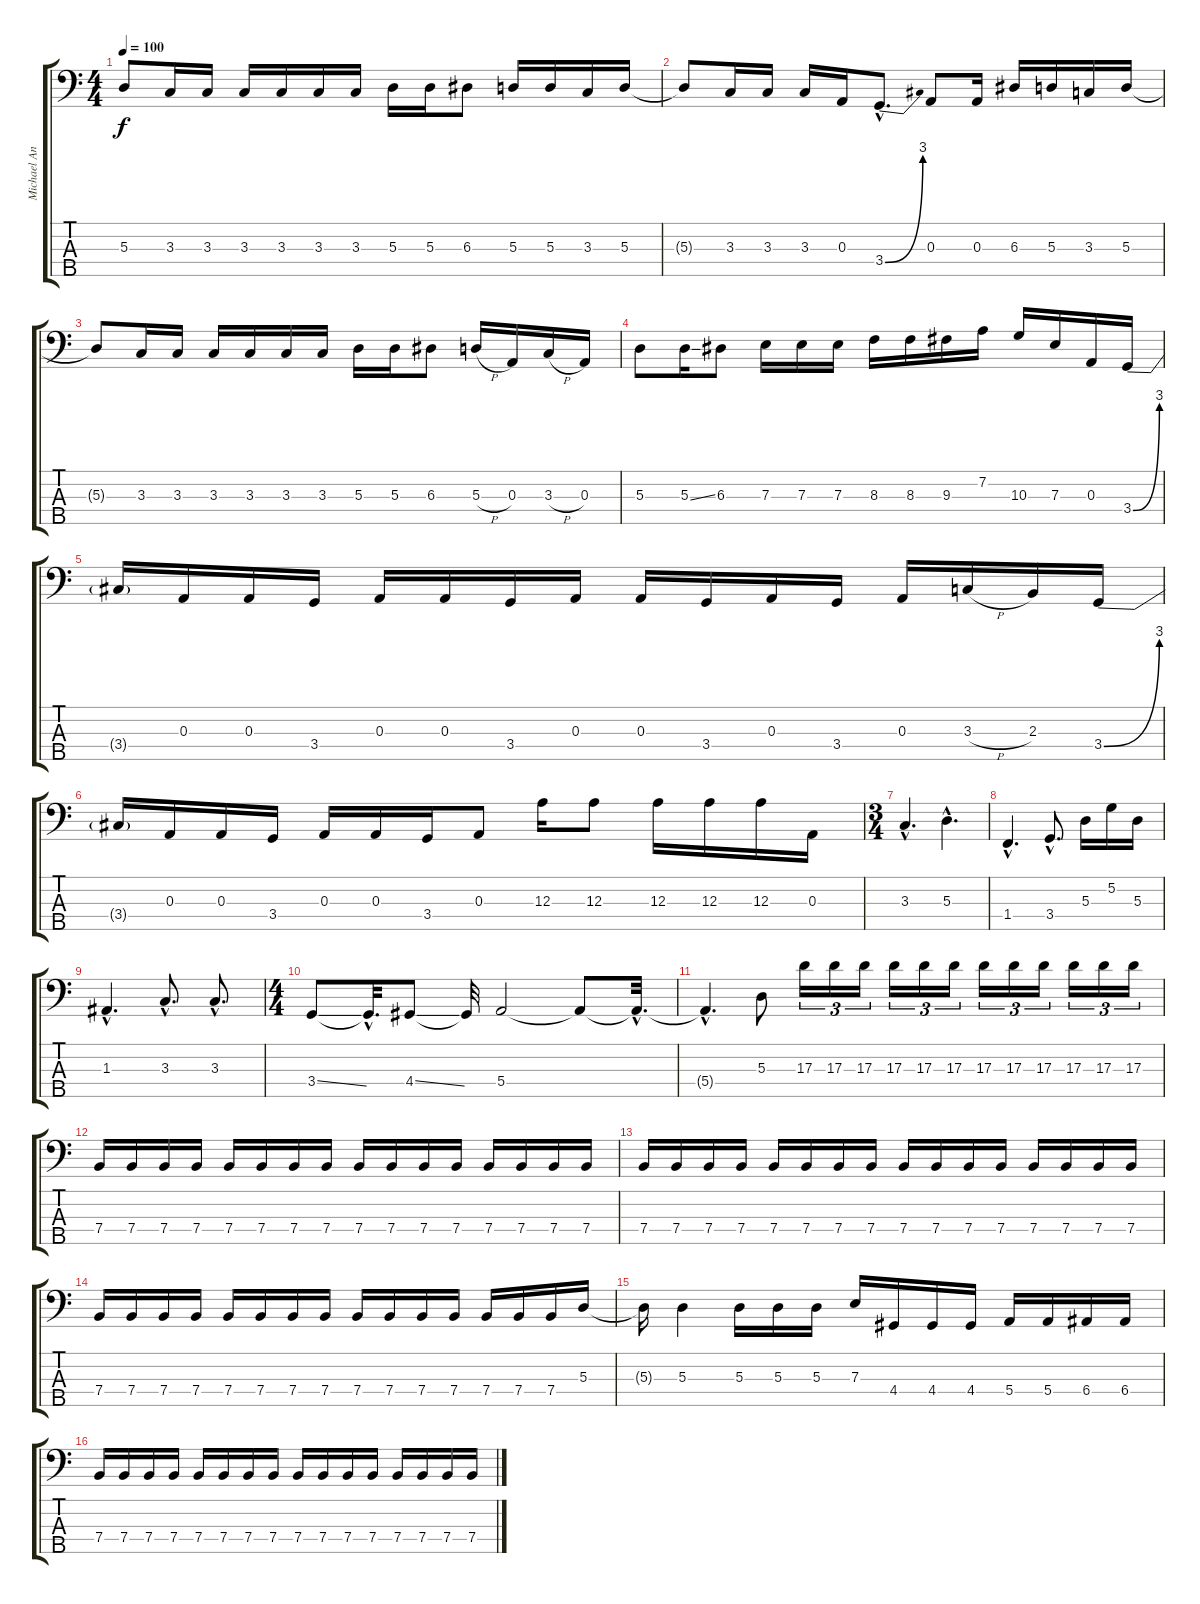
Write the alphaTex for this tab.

\track ("Michael Anthony" "Michael An") {instrument electricbassfinger}
\staff {score tabs}
\tuning (G2 D2 A1 E1 B0) {hide}
\ts (4 4)
\tempo 100
\clef f4
\ks c
5.3{t}.8{dy f} 3.3.16 3.3.16 3.3.16 3.3.16 3.3.16 3.3.16 5.3.16 5.3.16 6.3.8 5.3.16 5.3.16 3.3.16 5.3.16 |
5.3{t}.8 3.3.16 3.3.16 3.3.16 0.3.16 3.4{be (bend 0 0 60 12) hac}.8{d} 0.3.8 0.3.16 6.3.16 5.3.16 3.3.16 5.3.16 |
5.3{t}.8 3.3.16 3.3.16 3.3.16 3.3.16 3.3.16 3.3.16 5.3.16 5.3.16 6.3.8 5.3{h}.16 0.3.16 3.3{h}.16 0.3.16 |
5.3.8 5.3{ss}.16 6.3.8 7.3.16 7.3.16 7.3.16 8.3.16 8.3.16 9.3.16 7.2.16 10.3.16 7.3.16 0.3.16 3.4{be (bend 0 0 60 12)}.16 |
3.4{t}.16 0.3.16 0.3.16 3.4.16 0.3.16 0.3.16 3.4.16 0.3.16 0.3.16 3.4.16 0.3.16 3.4.16 0.3.16 3.3{h}.16 2.3.16 3.4{be (bend 0 0 60 12)}.16 |
3.4{t}.16 0.3.16 0.3.16 3.4.16 0.3.16 0.3.16 3.4.16 0.3.8 12.3.16 12.3.8 12.3.16 12.3.16 12.3.16 0.3.16 |
\ts (3 4)
3.3{hac}.4{d} 5.3{hac}.4{d} |
1.4{hac}.4{d} 3.4{hac}.8{d} 5.3.16 5.2.16 5.3.16 |
1.3{hac}.4{d} 3.3{hac}.8{d} 3.3{hac}.8{d} |
\ts (4 4)
3.4{ss}.8 3.4{hac t}.32{d} 4.4{ss}.8 4.4{t}.32 5.4.2 5.4{t}.8 5.4{hac t}.32{d} |
5.4{hac t}.4{d} 5.3.8 17.3.16{tu (3 2)} 17.3.16{tu (3 2)} 17.3.16{tu (3 2)} 17.3.16{tu (3 2)} 17.3.16{tu (3 2)} 17.3.16{tu (3 2)} 17.3.16{tu (3 2)} 17.3.16{tu (3 2)} 17.3.16{tu (3 2)} 17.3.16{tu (3 2)} 17.3.16{tu (3 2)} 17.3.16{tu (3 2)} |
7.4.16 7.4.16 7.4.16 7.4.16 7.4.16 7.4.16 7.4.16 7.4.16 7.4.16 7.4.16 7.4.16 7.4.16 7.4.16 7.4.16 7.4.16 7.4.16 |
7.4.16 7.4.16 7.4.16 7.4.16 7.4.16 7.4.16 7.4.16 7.4.16 7.4.16 7.4.16 7.4.16 7.4.16 7.4.16 7.4.16 7.4.16 7.4.16 |
7.4.16 7.4.16 7.4.16 7.4.16 7.4.16 7.4.16 7.4.16 7.4.16 7.4.16 7.4.16 7.4.16 7.4.16 7.4.16 7.4.16 7.4.16 5.3.16 |
5.3{t}.16 5.3.4 5.3.16 5.3.16 5.3.16 7.3.16 4.4.16 4.4.16 4.4.16 5.4.16 5.4.16 6.4.16 6.4.16 |
7.4.16 7.4.16 7.4.16 7.4.16 7.4.16 7.4.16 7.4.16 7.4.16 7.4.16 7.4.16 7.4.16 7.4.16 7.4.16 7.4.16 7.4.16 7.4.16
